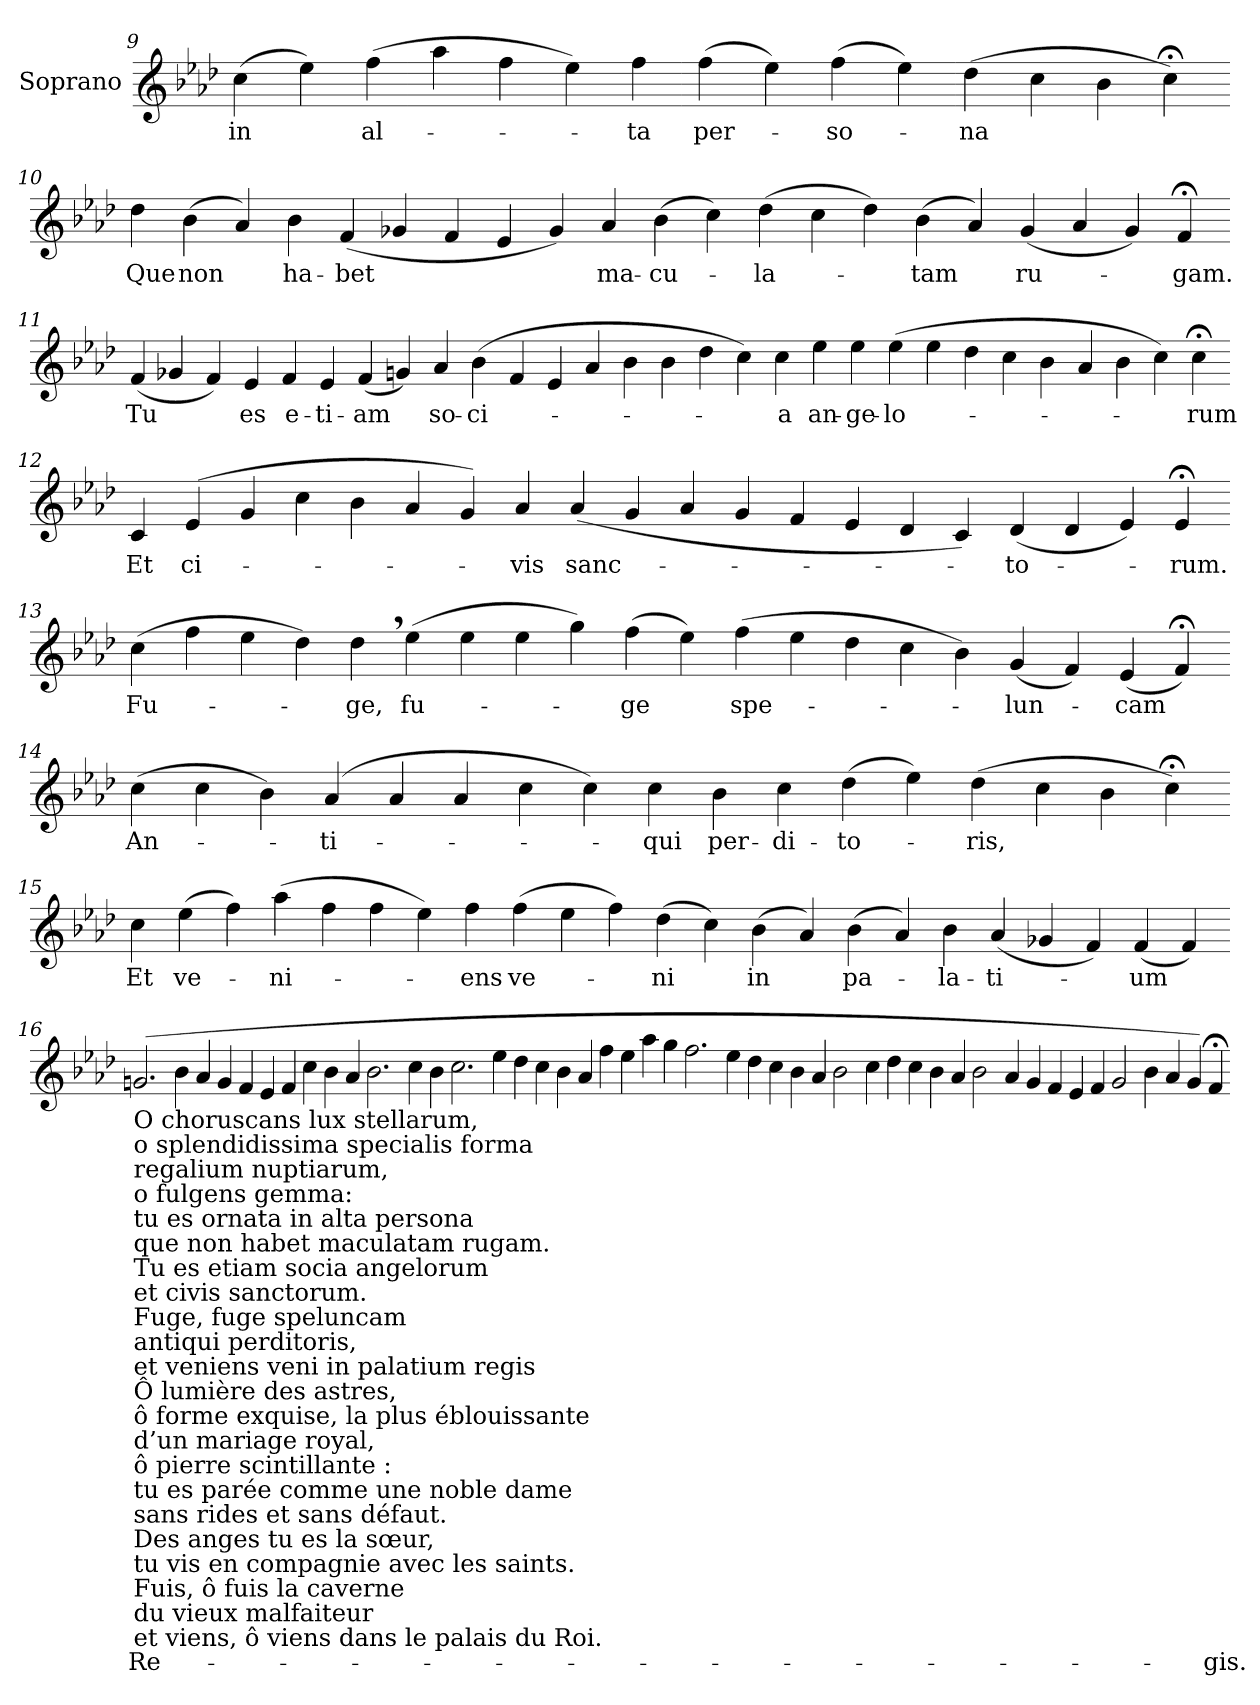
**kern	**text
*part1	*part1
*staff1	*staff1
*I"Soprano	*
*I'S.	*
*clefG2	*
*k[b-e-a-d-]	*
=9	=9
!	!LO:LY:b
(4cc	in
4ee-)	.
!	!LO:LY:b
(4ff	al-
4aa-	.
4ff	.
4ee-)	.
!	!LO:LY:b
4ffZ	-ta
!	!LO:LY:b
(4ff	per-
4ee-)	.
!	!LO:LY:b
(4ff	-so-
4ee-)	.
!	!LO:LY:b
(4dd-	-na
4cc	.
4b-	.
4cc;<)	.
!!LO:LB:g=z
=10-	=10-
!	!LO:LY:b
4dd-Z	Que
!	!LO:LY:b
(4b-	non
4a-Z)	.
!	!LO:LY:b
4b-	ha-
!	!LO:LY:b
(4f	-bet
4g-X	.
4f	.
4e-	.
4g-Z)	.
!	!LO:LY:b
4a-	ma-
!	!LO:LY:b
(4b-	-cu-
4cc)	.
!	!LO:LY:b
(4dd-	-la-
4cc	.
4dd-)	.
!	!LO:LY:b
(4b-	-tam
4a-Z)	.
!	!LO:LY:b
(4g-	ru-
4a-	.
4g-)	.
!	!LO:LY:b
4f;<	-gam.
!!LO:LB:g=z
=11-	=11-
!	!LO:LY:b
(4f	Tu
4g-X	.
4fZ)	.
!	!LO:LY:b
4e-Z	es
!	!LO:LY:b
4f	e-
!	!LO:LY:b
4e-	-ti-
!	!LO:LY:b
(4f	-am
4gnZ)	.
!	!LO:LY:b
4a-	so-
!	!LO:LY:b
(4b-	-ci-
4f	.
4e-	.
4a-	.
4b-	.
4b-	.
4dd-	.
4cc)	.
!	!LO:LY:b
4ccZ	-a
!	!LO:LY:b
4ee-	an-
!	!LO:LY:b
4ee-	-ge-
!	!LO:LY:b
(4ee-	-lo-
4ee-	.
4dd-	.
4cc	.
4b-	.
4a-	.
4b-	.
4cc)	.
!	!LO:LY:b
4cc;<	-rum
!!LO:LB:g=z
=12-	=12-
!	!LO:LY:b
4cZ	Et
!	!LO:LY:b
(4e-	ci-
4g	.
4cc	.
4b-	.
4a-	.
4g)	.
!	!LO:LY:b
4a-Z	-vis
!	!LO:LY:b
(4a-	sanc-
4g	.
4a-	.
4g	.
4f	.
4e-	.
4d-	.
4c)	.
!	!LO:LY:b
(4d-	-to-
4d-	.
4e-)	.
!	!LO:LY:b
4e-;<	-rum.
!!LO:LB:g=z
=13-	=13-
!	!LO:LY:b
(4cc	Fu-
4ff	.
4ee-	.
4dd-)	.
!	!LO:LY:b
4dd-,	-ge,
!	!LO:LY:b
(4ee-	fu-
4ee-	.
4ee-	.
4gg)	.
!	!LO:LY:b
(4ff	-ge
4ee-Z)	.
!	!LO:LY:b
(4ff	spe-
4ee-	.
4dd-	.
4cc	.
4b-)	.
!	!LO:LY:b
(4g	-lun-
4f)	.
!	!LO:LY:b
(4e-	-cam
4f;<)	.
!!LO:PB:g=z
=14-	=14-
!	!LO:LY:b
(4cc	An-
4cc	.
4b-)	.
!	!LO:LY:b
(4a-	-ti-
4a-	.
4a-	.
4cc	.
4cc)	.
!	!LO:LY:b
4ccZ	-qui
!	!LO:LY:b
4b-	per-
!	!LO:LY:b
4cc	-di-
!	!LO:LY:b
(4dd-	-to-
4ee-)	.
!	!LO:LY:b
(4dd-	-ris,
4cc	.
4b-	.
4cc;<)	.
!!LO:LB:g=z
=15-	=15-
!	!LO:LY:b
4ccZ	Et
!	!LO:LY:b
(4ee-	ve-
4ff)	.
!	!LO:LY:b
(4aa-	-ni-
4ff	.
4ff	.
4ee-)	.
!	!LO:LY:b
4ffZ	-ens
!	!LO:LY:b
(4ff	ve-
4ee-	.
4ff)	.
!	!LO:LY:b
(4dd-	-ni
4ccZ)	.
!	!LO:LY:b
(4b-	in
4a-)	.
!	!LO:LY:b
(4b-	pa-
4a-)	.
!	!LO:LY:b
4b-	-la-
!	!LO:LY:b
(4a-	-ti-
4g-X	.
4f)	.
!	!LO:LY:b
(4f	-um
4fZ)	.
!!LO:LB:g=z
=16-	=16-
!LO:TX:b:t=O choruscans lux stellarum,	!
!LO:TX:b:t=o splendidissima specialis forma	!
!LO:TX:b:t=regalium nuptiarum,	!
!LO:TX:b:t=o fulgens gemma&colon;	!
!LO:TX:b:t=tu es ornata in alta persona	!
!LO:TX:b:t=que non habet maculatam rugam.	!
!LO:TX:b:t=Tu es etiam socia angelorum	!
!LO:TX:b:t=et civis sanctorum.	!
!LO:TX:b:t=Fuge, fuge speluncam	!
!LO:TX:b:t=antiqui perditoris,	!
!LO:TX:b:t=et veniens veni in palatium regis	!
!LO:TX:b:t=Ô lumière des astres,	!
!LO:TX:b:t=ô forme exquise, la plus éblouissante	!
!LO:TX:b:t=d’un mariage royal,	!
!LO:TX:b:t=ô pierre scintillante &colon;	!
!LO:TX:b:t=tu es parée comme une noble dame	!
!LO:TX:b:t=sans rides et sans défaut.	!
!LO:TX:b:t=Des anges tu es la sœur,	!
!LO:TX:b:t=tu vis en compagnie avec les saints.	!
!LO:TX:b:t=Fuis, ô fuis la caverne	!
!LO:TX:b:t=du vieux malfaiteur	!
!LO:TX:b:t=et viens, ô viens dans le palais du Roi.	!
!	!LO:LY:b
(2.g/	Re-
4b-	.
4a-	.
4g	.
4f	.
4e-	.
4f	.
4cc	.
4b-	.
4a-	.
2.b-\	.
4cc	.
4b-	.
2.cc\	.
4ee-	.
4dd-	.
4cc	.
4b-	.
4a-	.
4ff	.
4ee-	.
4aa-	.
4gg	.
2.ff\	.
4ee-	.
4dd-	.
4cc	.
4b-	.
4a-	.
2b-\	.
4cc	.
4dd-	.
4cc	.
4b-	.
4a-	.
2b-\	.
4a-	.
4g	.
4f	.
4e-	.
4f	.
2g/	.
4b-	.
4a-	.
4g)	.
!	!LO:LY:b
4f;<	-gis.
=-	=-
*-	*-
